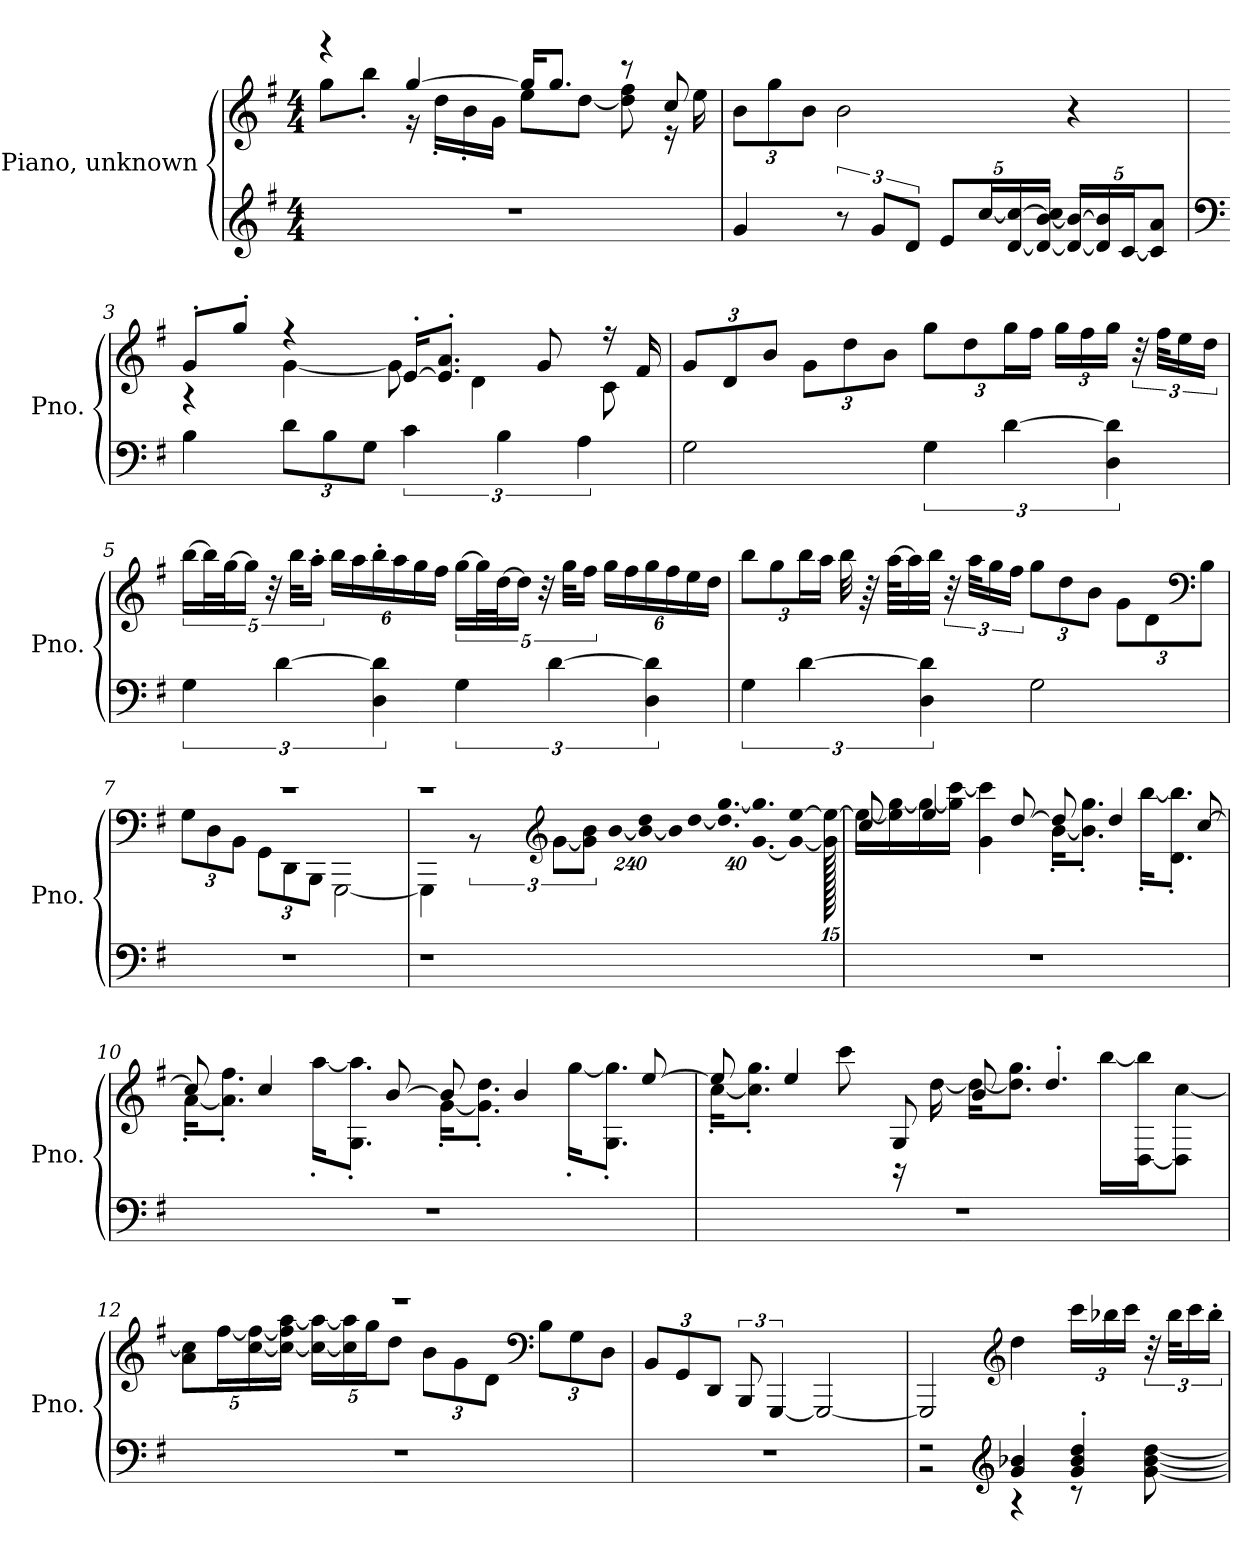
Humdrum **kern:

**kern	**kern
*part1	*part1
*staff2	*staff1
*I"Piano, unknown	*
*I'Pno.	*
*clefG2	*clefG2
*k[f#]	*k[f#]
*M4/4	*M4/4
*MM139	*MM139
=1	=1
*	*^
1r	4r	8gg\L
.	.	8bb'\J
.	[4gg/	16r
.	.	16dd'\LL
.	.	16b'\
.	.	16g\JJ
.	16gg/KL]	8ee\L
.	8.gg/J	.
.	.	[8dd\J
.	8r	8dd\] 8ff#\
.	8cc/	16r
.	.	16ee\
*	*v	*v
=2	=2
*	*Xbrackettup
4g/	12b\L
.	12gg\
.	12b\J
12r	2b\
12g/L	.
12d/J	.
*Xbrackettup	*
10e/L	.
[20cc/L	.
[20d/ 20cc/_	.
20d/_ [20b/ 20cc/]JJ	.
20d/_ 20b/_LL	4r
20d/] 20b/]	.
[20c/J	.
10c/] 10a/J	.
!!LO:LB:g=z
=3	=3
*clefF4	*
*	*^
4B\	8g'/L	4r
.	8gg'/J	.
12d\L	4r	[4g\
12B\	.	.
12G\J	.	.
*brackettup	*	*
6c\	[16e'/KL	8g\]
.	8.e/]' 8.a/'J	.
.	.	4d\
6B\	.	.
.	8g/	.
6A\	.	.
.	16r	8c\
.	16f#/	.
*	*v	*v
=4	=4
2G\	12g/L
.	12d/
.	12b/J
.	12g\L
.	12dd\
.	12b\J
6G\	12gg\L
.	12dd\
[6d\	24gg\L
.	24ff#\JJ
.	24gg\LL
.	24ff#\
6D\ 6d\]	24gg\JJ
*	*brackettup
.	48r
.	48ff#\KLL
.	24ee\
.	24dd\JJ
!!LO:LB:g=z
=5	=5
6G\	[20bb\LL
.	40bb\L]
.	[40gg\J
.	20gg\JJ]
.	40r
[6d\	.
.	40bb\KLL
.	20aa'\JJ
*	*Xbrackettup
.	24bb\LL
.	24aa\
6D\ 6d\]	24bb'\
.	24aa\
.	24gg\
.	24ff#\JJ
*	*brackettup
6G\	[20gg\LL
.	40gg\L]
.	[40dd\J
.	20dd\JJ]
.	40r
[6d\	.
.	40gg\KLL
.	20ff#\JJ
*	*Xbrackettup
.	24gg\LL
.	24ff#\
6D\ 6d\]	24gg\
.	24ff#\
.	24ee\
.	24dd\JJ
!!LO:LB:g=z
=6	=6
6G\	12bb\L
.	12gg\
[6d\	24bb\L
.	24aa\JJ
.	32bb\
.	64r
.	[64aa\KLLL
.	32aa\]
6D\ 6d\]	.
.	32bb\JJJ
*	*brackettup
.	48r
.	48aa\KLL
.	24gg\
.	24ff#\JJ
*	*Xbrackettup
2G\	12gg\L
.	12dd\
.	12b\J
.	12g\L
.	12d\
*	*clefF4
.	12B\J
=7	=7
*	*^
1r	1r	12G\L
.	.	12D\
.	.	12BB\J
.	.	12GG\L
.	.	12DD\
.	.	12BBB\J
.	.	[2GGG\
!!LO:LB:g=z	!!
=8	=8	=8
1r	1r	4GGG\]
*	*	*brackettup
.	.	12r
*	*clefG2	*
.	.	[12g\L
.	.	12g\] 12b\J
*	*	*Xbrackettup
!	!	!LO:N:vis=16
.	.	[1920%137b\LL
!	!	!LO:N:vis=16
.	.	1920%137b\_ 1920%137dd\
!	!	!LO:N:vis=32
.	.	640%23b\L]
!	!	!LO:N:vis=32
.	.	[640%23dd\J
!	!	!LO:N:vis=16.
.	.	960%103dd\] [960%103gg\
!	!	!LO:N:vis=16.
.	.	[960%103g\ 960%103gg\]
.	.	240%17g\_ [240%17ee\J
1920ryy	1920ryy	1920g\] 1920ee\_
=9	=9	=9
1r	8cc/	16ee\LL_
.	.	16ee\] [16gg\
.	4ee/	16gg\_
.	.	16gg\] [16ccc\JJ
.	.	4g\ 4ccc\]
.	[8dd/	.
.	8dd/]	[16b'\KL
.	.	8.b\]' 8.gg\'J
.	4dd/	.
.	.	[16bb'\KL
.	.	8.d\' 8.bb\]'J
.	[8cc/	.
!!LO:LB:g=z	!!
=10	=10	=10
1r	8cc/]	[16a'\KL
.	.	8.a\]' 8.ff#\'J
.	4cc/	.
.	.	[16aa'\KL
.	.	8.G\' 8.aa\]'J
.	[8b/	.
.	8b/]	[16g'\KL
.	.	8.g\]' 8.dd\'J
.	4b/	.
.	.	[16gg'\KL
.	.	8.G\' 8.gg\]'J
.	[8ee/	.
=11	=11	=11
1r	8ee/]	[16cc'\KL
.	.	8.cc\]' 8.gg\'J
.	4ee/	.
.	.	8ccc\
.	8G/	16r
.	.	[16dd\
.	8b/	16dd\KL_
.	.	8.dd\] 8.gg\J
.	4.dd'/	.
.	.	[16bb\LL
.	.	[16D\ 16bb\]J
.	.	8D\] [8cc\J
!!LO:PB:g=z	!!
=12	=12	=12
1r	1r	10a\ 10cc\]L
.	.	[20ff#\L
.	.	[20cc\ 20ff#\_
.	.	20cc\_ 20ff#\] [20aa\JJ
.	.	20cc\_ 20aa\_LL
.	.	20cc\] 20aa\]
.	.	20gg\J
.	.	10dd\J
.	.	12b\L
.	.	12g\
.	.	12d\J
*	*clefF4	*
.	.	12B\L
.	.	12G\
.	.	12D\J
*	*v	*v
=13	=13
1r	12BB/L
.	12GG/
.	12DD/J
*	*brackettup
.	12BBB/
.	[6GGG/
.	2GGG/_
=14	=14
*^	*
2r	2r	2GGG/]
*clefG2	*	*clefG2
4g/ 4b-X/	4r	4dd\
*	*	*Xbrackettup
4g/' 4b-/' 4dd/'	8r	24ccc\LL
.	.	24bb-X\
.	.	24ccc\JJ
*	*	*brackettup
.	[8g\ [8b-\ [8dd\	48r
.	.	48bb-\KLL
.	.	24ccc\
.	.	24bb-'\JJ
*v	*v	*
=	=
*-	*-
